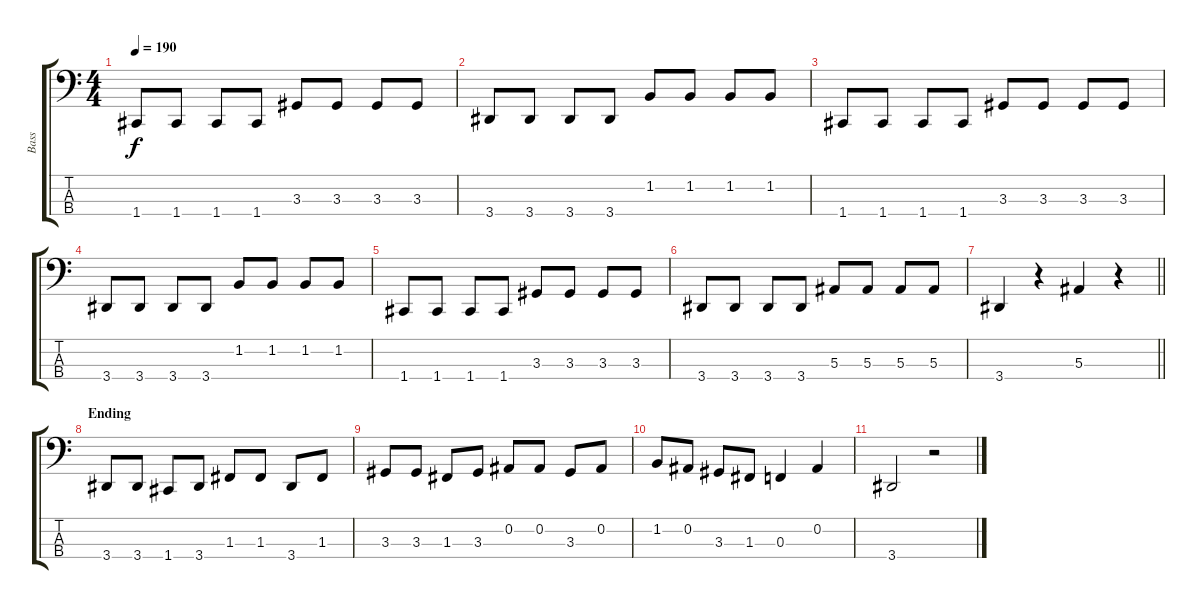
\track ("Bass" "Bass") {instrument electricbasspick}
\staff {score tabs}
\tuning (Eb2 Bb1 F1 C1) {hide}
\ts (4 4)
\tempo 190
\clef f4
\ks c
1.4.8{dy f} 1.4.8 1.4.8 1.4.8 3.3.8 3.3.8 3.3.8 3.3.8 |
3.4.8 3.4.8 3.4.8 3.4.8 1.2.8 1.2.8 1.2.8 1.2.8 |
1.4.8 1.4.8 1.4.8 1.4.8 3.3.8 3.3.8 3.3.8 3.3.8 |
3.4.8 3.4.8 3.4.8 3.4.8 1.2.8 1.2.8 1.2.8 1.2.8 |
1.4.8 1.4.8 1.4.8 1.4.8 3.3.8 3.3.8 3.3.8 3.3.8 |
3.4.8 3.4.8 3.4.8 3.4.8 5.3.8 5.3.8 5.3.8 5.3.8 |
\barLineRight lightlight
3.4.4 r.4 5.3.4 r.4 |
\section ("" "Ending")
3.4.8 3.4.8 1.4.8 3.4.8 1.3.8 1.3.8 3.4.8 1.3.8 |
3.3.8 3.3.8 1.3.8 3.3.8 0.2.8 0.2.8 3.3.8 0.2.8 |
1.2.8 0.2.8 3.3.8 1.3.8 0.3.4 0.2.4 |
3.4.2 r.2
